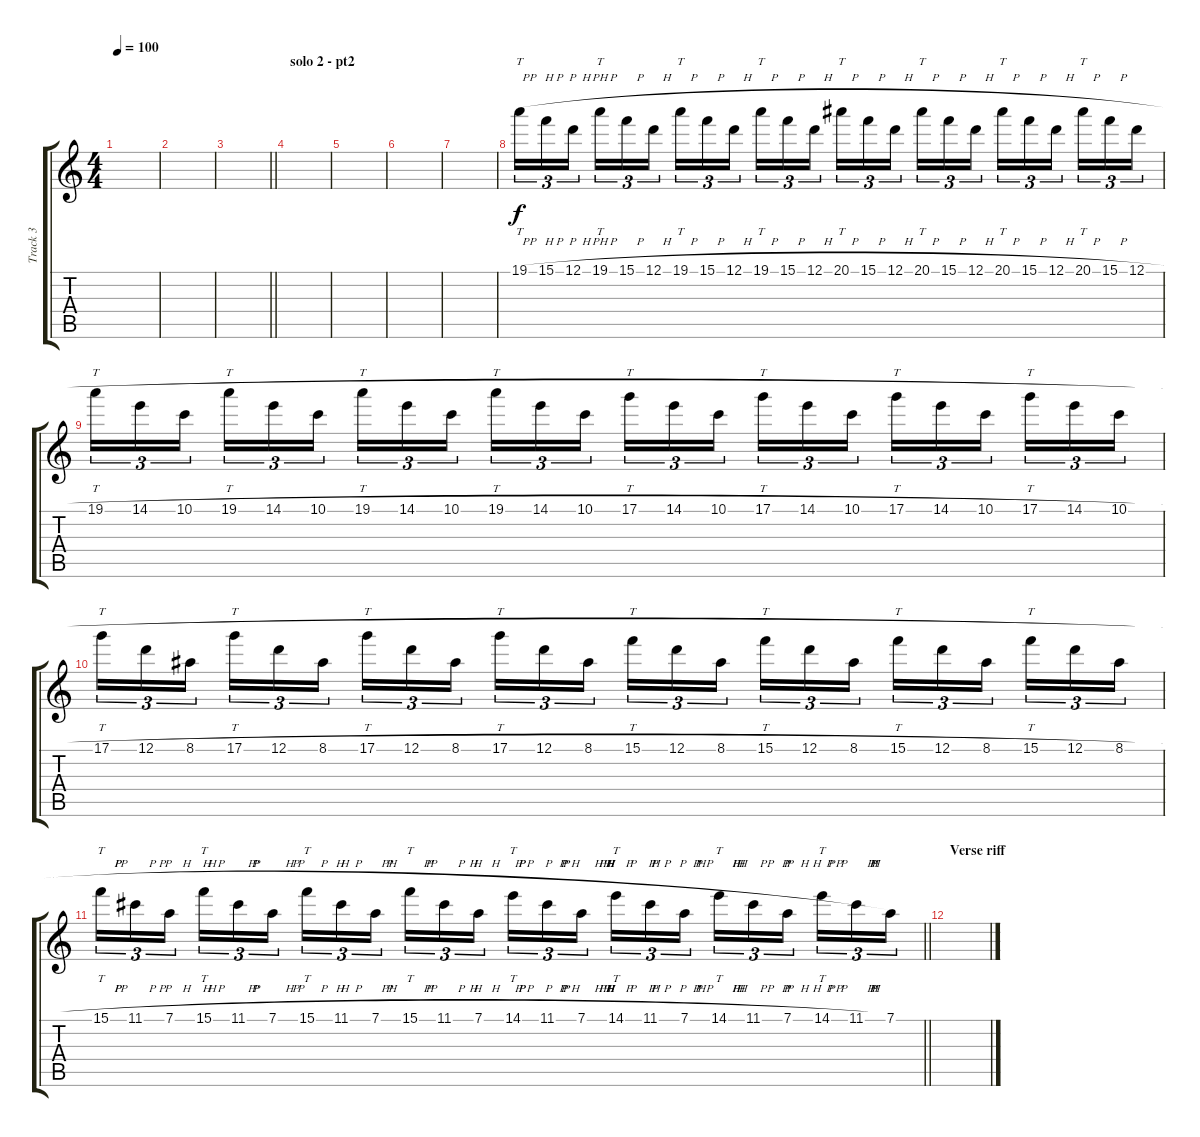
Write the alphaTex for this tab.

\track ("Track 3" "Track 3") {instrument distortionguitar}
\staff {score tabs}
\tuning (D4 A3 F3 C3 G2 D2) {hide}
\ts (4 4)
\tempo 100
\clef g2
\ks c
|
|
\barLineRight lightlight
|
\section ("" "solo 2 - pt2")
|
|
|
|
19.1{h}.16{tt tu (3 2)} 15.1{h}.16{tu (3 2)} 12.1{h}.16{tu (3 2) beam splitsecondary} 19.1{h}.16{tt tu (3 2)} 15.1{h}.16{tu (3 2)} 12.1{h}.16{tu (3 2)} 19.1{h}.16{tt tu (3 2)} 15.1{h}.16{tu (3 2)} 12.1{h}.16{tu (3 2) beam splitsecondary} 19.1{h}.16{tt tu (3 2)} 15.1{h}.16{tu (3 2)} 12.1{h}.16{tu (3 2)} 20.1{h}.16{tt tu (3 2)} 15.1{h}.16{tu (3 2)} 12.1{h}.16{tu (3 2) beam splitsecondary} 20.1{h}.16{tt tu (3 2)} 15.1{h}.16{tu (3 2)} 12.1{h}.16{tu (3 2)} 20.1{h}.16{tt tu (3 2)} 15.1{h}.16{tu (3 2)} 12.1{h}.16{tu (3 2) beam splitsecondary} 20.1{h}.16{tt tu (3 2)} 15.1{h}.16{tu (3 2)} 12.1{h}.16{tu (3 2)} |
19.1{h}.16{tt tu (3 2)} 14.1{h}.16{tu (3 2)} 10.1{h}.16{tu (3 2) beam splitsecondary} 19.1{h}.16{tt tu (3 2)} 14.1{h}.16{tu (3 2)} 10.1{h}.16{tu (3 2)} 19.1{h}.16{tt tu (3 2)} 14.1{h}.16{tu (3 2)} 10.1{h}.16{tu (3 2) beam splitsecondary} 19.1{h}.16{tt tu (3 2)} 14.1{h}.16{tu (3 2)} 10.1{h}.16{tu (3 2)} 17.1{h}.16{tt tu (3 2)} 14.1{h}.16{tu (3 2)} 10.1{h}.16{tu (3 2) beam splitsecondary} 17.1{h}.16{tt tu (3 2)} 14.1{h}.16{tu (3 2)} 10.1{h}.16{tu (3 2)} 17.1{h}.16{tt tu (3 2)} 14.1{h}.16{tu (3 2)} 10.1{h}.16{tu (3 2) beam splitsecondary} 17.1{h}.16{tt tu (3 2)} 14.1{h}.16{tu (3 2)} 10.1{h}.16{tu (3 2)} |
17.1{h}.16{tt tu (3 2)} 12.1{h}.16{tu (3 2)} 8.1{h}.16{tu (3 2) beam splitsecondary} 17.1{h}.16{tt tu (3 2)} 12.1{h}.16{tu (3 2)} 8.1{h}.16{tu (3 2)} 17.1{h}.16{tt tu (3 2)} 12.1{h}.16{tu (3 2)} 8.1{h}.16{tu (3 2) beam splitsecondary} 17.1{h}.16{tt tu (3 2)} 12.1{h}.16{tu (3 2)} 8.1{h}.16{tu (3 2)} 15.1{h}.16{tt tu (3 2)} 12.1{h}.16{tu (3 2)} 8.1{h}.16{tu (3 2) beam splitsecondary} 15.1{h}.16{tt tu (3 2)} 12.1{h}.16{tu (3 2)} 8.1{h}.16{tu (3 2)} 15.1{h}.16{tt tu (3 2)} 12.1{h}.16{tu (3 2)} 8.1{h}.16{tu (3 2) beam splitsecondary} 15.1{h}.16{tt tu (3 2)} 12.1{h}.16{tu (3 2)} 8.1{h}.16{tu (3 2)} |
\barLineRight lightlight
15.1{h}.16{tt tu (3 2)} 11.1{h}.16{tu (3 2)} 7.1{h}.16{tu (3 2) beam splitsecondary} 15.1{h}.16{tt tu (3 2)} 11.1{h}.16{tu (3 2)} 7.1{h}.16{tu (3 2)} 15.1{h}.16{tt tu (3 2)} 11.1{h}.16{tu (3 2)} 7.1{h}.16{tu (3 2) beam splitsecondary} 15.1{h}.16{tt tu (3 2)} 11.1{h}.16{tu (3 2)} 7.1{h}.16{tu (3 2)} 14.1{h}.16{tt tu (3 2)} 11.1{h}.16{tu (3 2)} 7.1{h}.16{tu (3 2) beam splitsecondary} 14.1{h}.16{tt tu (3 2)} 11.1{h}.16{tu (3 2)} 7.1{h}.16{tu (3 2)} 14.1{h}.16{tt tu (3 2)} 11.1{h}.16{tu (3 2)} 7.1{h}.16{tu (3 2) beam splitsecondary} 14.1{h}.16{tt tu (3 2)} 11.1{h}.16{tu (3 2)} 7.1.16{tu (3 2)} |
\section ("" "Verse riff")
